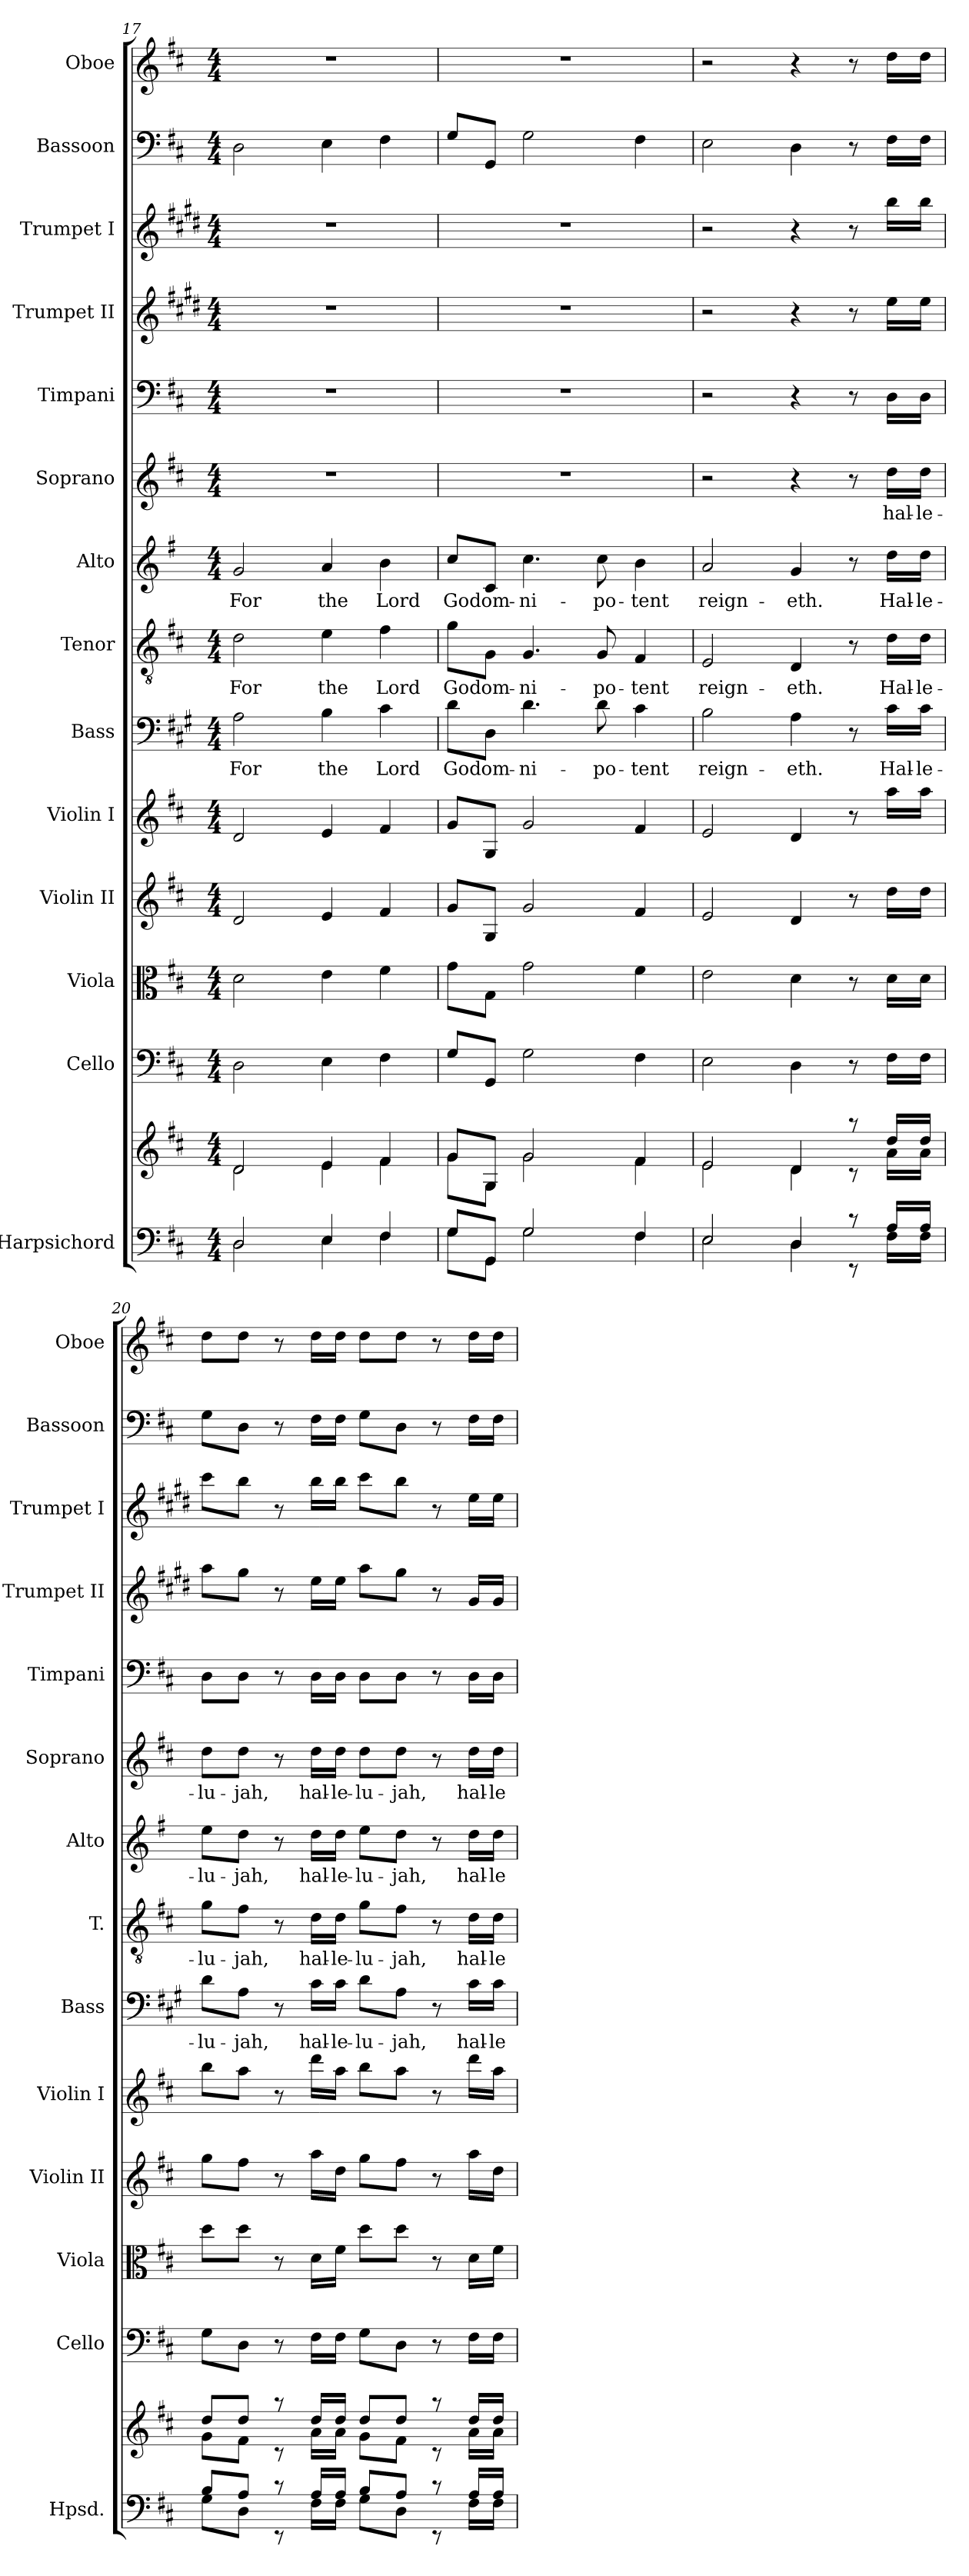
**kern	**kern	**kern	**kern	**kern	**kern	**kern	**text	**kern	**text	**kern	**text	**kern	**text	**kern	**kern	**kern	**kern	**kern
*part14	*part14	*part13	*part12	*part11	*part10	*part9	*part9	*part8	*part8	*part7	*part7	*part6	*part6	*part5	*part4	*part3	*part2	*part1
*staff15	*staff14	*staff13	*staff12	*staff11	*staff10	*staff9	*staff9	*staff8	*staff8	*staff7	*staff7	*staff6	*staff6	*staff5	*staff4	*staff3	*staff2	*staff1
*I"Harpsichord	*	*I"Cello	*I"Viola	*I"Violin II	*I"Violin I	*I"Bass	*	*I"Tenor	*	*I"Alto	*	*I"Soprano	*	*I"Timpani	*I"Trumpet II	*I"Trumpet I	*I"Bassoon	*I"Oboe
*I'Hpsd.	*	*I'Cello	*I'Viola	*I'Violin II	*I'Violin I	*I'Bass	*	*I'T.	*	*I'Alto	*	*I'Soprano	*	*I'Timpani	*I'Trumpet II	*I'Trumpet I	*I'Bassoon	*I'Oboe
!!LO:PB:g=z
*clefF4	*clefG2	*clefF4	*clefC3	*clefG2	*clefG2	*clefF4	*	*clefGv2	*	*clefG2	*	*clefG2	*	*clefF4	*clefG2	*clefG2	*clefF4	*clefG2
*	*	*	*	*	*	*ITrd4c7	*	*ITrd7c12	*	*ITrd3c5	*	*	*	*	*ITrd1c2	*ITrd1c2	*	*
*k[f#c#]	*k[f#c#]	*k[f#c#]	*k[f#c#]	*k[f#c#]	*k[f#c#]	*k[f#c#]	*	*k[f#c#]	*	*k[f#c#]	*	*k[f#c#]	*	*k[f#c#]	*k[f#c#]	*k[f#c#]	*k[f#c#]	*k[f#c#]
*D:	*D:	*D:	*D:	*D:	*D:	*D:	*	*D:	*	*D:	*	*D:	*	*D:	*D:	*D:	*D:	*D:
*M4/4	*M4/4	*M4/4	*M4/4	*M4/4	*M4/4	*M4/4	*	*M4/4	*	*M4/4	*	*M4/4	*	*M4/4	*M4/4	*M4/4	*M4/4	*M4/4
=17	=17	=17	=17	=17	=17	=17	=17	=17	=17	=17	=17	=17	=17	=17	=17	=17	=17	=17
*^	*^	*	*	*	*	*	*	*	*	*	*	*	*	*	*	*	*	*
!	!	!	!	!	!	!	!	!	!LO:LY:b	!	!LO:LY:b	!	!LO:LY:b	!	!	!	!	!	!	!
2D/	2D\	2d/	2d\	2D\	2d\	2d/	2d/	2D\	For	2D\	For	2d/	For	1r	.	1r	1r	1r	2D\	1r
!	!	!	!	!	!	!	!	!	!LO:LY:b	!	!LO:LY:b	!	!LO:LY:b	!	!	!	!	!	!	!
4E/	4E\	4e/	4e\	4E\	4e\	4e/	4e/	4E\	the	4E\	the	4e/	the	.	.	.	.	.	4E\	.
!	!	!	!	!	!	!	!	!	!LO:LY:b	!	!LO:LY:b	!	!LO:LY:b	!	!	!	!	!	!	!
4F#/	4F#\	4f#/	4f#\	4F#\	4f#\	4f#/	4f#/	4F#\	Lord	4F#\	Lord	4f#\	Lord	.	.	.	.	.	4F#\	.
=18	=18	=18	=18	=18	=18	=18	=18	=18	=18	=18	=18	=18	=18	=18	=18	=18	=18	=18	=18	=18
!	!	!	!	!	!	!	!	!	!LO:LY:b	!	!LO:LY:b	!	!LO:LY:b	!	!	!	!	!	!	!
8G/L	8G\L	8g/L	8g\L	8G/L	8g\L	8g/L	8g/L	8G\L	God	8G\L	God	8g/L	God	1r	.	1r	1r	1r	8G/L	1r
!	!	!	!	!	!	!	!	!	!LO:LY:b	!	!LO:LY:b	!	!LO:LY:b	!	!	!	!	!	!	!
8GG/J	8GG\J	8G/J	8G\J	8GG/J	8G\J	8G/J	8G/J	8GG\J	om-	8GG\J	om-	8G/J	om-	.	.	.	.	.	8GG/J	.
!	!	!	!	!	!	!	!	!	!LO:LY:b	!	!LO:LY:b	!	!LO:LY:b	!	!	!	!	!	!	!
2G/	2G\	2g/	2g\	2G\	2g\	2g/	2g/	4.G\	-ni-	4.GG/	-ni-	4.g\	-ni-	.	.	.	.	.	2G\	.
!	!	!	!	!	!	!	!	!	!LO:LY:b	!	!LO:LY:b	!	!LO:LY:b	!	!	!	!	!	!	!
.	.	.	.	.	.	.	.	8G\	-po-	8GG/	-po-	8g\	-po-	.	.	.	.	.	.	.
!	!	!	!	!	!	!	!	!	!LO:LY:b	!	!LO:LY:b	!	!LO:LY:b	!	!	!	!	!	!	!
4F#/	4F#\	4f#/	4f#\	4F#\	4f#\	4f#/	4f#/	4F#\	-tent	4FF#/	-tent	4f#\	-tent	.	.	.	.	.	4F#\	.
=19	=19	=19	=19	=19	=19	=19	=19	=19	=19	=19	=19	=19	=19	=19	=19	=19	=19	=19	=19	=19
!	!	!	!	!	!	!	!	!	!LO:LY:b	!	!LO:LY:b	!	!LO:LY:b	!	!	!	!	!	!	!
2E/	2E\	2e/	2e\	2E\	2e\	2e/	2e/	2E\	reign-	2EE/	reign-	2e/	reign-	2r	.	2r	2r	2r	2E\	2r
!	!	!	!	!	!	!	!	!	!LO:LY:b	!	!LO:LY:b	!	!LO:LY:b	!	!	!	!	!	!	!
4D/	4D\	4d/	4d\	4D\	4d\	4d/	4d/	4D\	-eth.	4DD/	-eth.	4d/	-eth.	4r	.	4r	4r	4r	4D\	4r
8rc	8rEE	8raa	8rc	8r	8r	8r	8r	8r	.	8r	.	8r	.	8r	.	8r	8r	8r	8r	8r
!	!	!	!	!	!	!	!	!	!LO:LY:b	!	!LO:LY:b	!	!LO:LY:b	!	!LO:LY:b	!	!	!	!	!
16A/LL	16F#\LL	16dd/LL	16a\LL	16F#\LL	16d\LL	16dd\LL	16aa\LL	16F#\LL	Hal-	16D\LL	Hal-	16a\LL	Hal-	16dd\LL	hal-	16D\LL	16dd\LL	16aa\LL	16F#\LL	16dd\LL
!	!	!	!	!	!	!	!	!	!LO:LY:b	!	!LO:LY:b	!	!LO:LY:b	!	!LO:LY:b	!	!	!	!	!
16A/JJ	16F#\JJ	16dd/JJ	16a\JJ	16F#\JJ	16d\JJ	16dd\JJ	16aa\JJ	16F#\JJ	-le-	16D\JJ	-le-	16a\JJ	-le-	16dd\JJ	-le-	16D\JJ	16dd\JJ	16aa\JJ	16F#\JJ	16dd\JJ
=20	=20	=20	=20	=20	=20	=20	=20	=20	=20	=20	=20	=20	=20	=20	=20	=20	=20	=20	=20	=20
!	!	!	!	!	!	!	!	!	!LO:LY:b	!	!LO:LY:b	!	!LO:LY:b	!	!LO:LY:b	!	!	!	!	!
8B/L	8G\L	8dd/L	8g\L	8G\L	8dd\L	8gg\L	8bb\L	8G\L	-lu-	8G\L	-lu-	8b\L	-lu-	8dd\L	-lu-	8D\L	8gg\L	8bb\L	8G\L	8dd\L
!	!	!	!	!	!	!	!	!	!LO:LY:b	!	!LO:LY:b	!	!LO:LY:b	!	!LO:LY:b	!	!	!	!	!
8A/J	8D\J	8dd/J	8f#\J	8D\J	8dd\J	8ff#\J	8aa\J	8D\J	-jah,	8F#\J	-jah,	8a\J	-jah,	8dd\J	-jah,	8D\J	8ff#\J	8aa\J	8D\J	8dd\J
8rc	8rEE	8raa	8rc	8r	8r	8r	8r	8r	.	8r	.	8r	.	8r	.	8r	8r	8r	8r	8r
!	!	!	!	!	!	!	!	!	!LO:LY:b	!	!LO:LY:b	!	!LO:LY:b	!	!LO:LY:b	!	!	!	!	!
16A/LL	16F#\LL	16dd/LL	16a\LL	16F#\LL	16d\LL	16aa\LL	16ddd\LL	16F#\LL	hal-	16D\LL	hal-	16a\LL	hal-	16dd\LL	hal-	16D\LL	16dd\LL	16aa\LL	16F#\LL	16dd\LL
!	!	!	!	!	!	!	!	!	!LO:LY:b	!	!LO:LY:b	!	!LO:LY:b	!	!LO:LY:b	!	!	!	!	!
16A/JJ	16F#\JJ	16dd/JJ	16a\JJ	16F#\JJ	16f#\JJ	16dd\JJ	16aa\JJ	16F#\JJ	-le-	16D\JJ	-le-	16a\JJ	-le-	16dd\JJ	-le-	16D\JJ	16dd\JJ	16aa\JJ	16F#\JJ	16dd\JJ
!	!	!	!	!	!	!	!	!	!LO:LY:b	!	!LO:LY:b	!	!LO:LY:b	!	!LO:LY:b	!	!	!	!	!
8B/L	8G\L	8dd/L	8g\L	8G\L	8dd\L	8gg\L	8bb\L	8G\L	-lu-	8G\L	-lu-	8b\L	-lu-	8dd\L	-lu-	8D\L	8gg\L	8bb\L	8G\L	8dd\L
!	!	!	!	!	!	!	!	!	!LO:LY:b	!	!LO:LY:b	!	!LO:LY:b	!	!LO:LY:b	!	!	!	!	!
8A/J	8D\J	8dd/J	8f#\J	8D\J	8dd\J	8ff#\J	8aa\J	8D\J	-jah,	8F#\J	-jah,	8a\J	-jah,	8dd\J	-jah,	8D\J	8ff#\J	8aa\J	8D\J	8dd\J
8rc	8rEE	8raa	8rc	8r	8r	8r	8r	8r	.	8r	.	8r	.	8r	.	8r	8r	8r	8r	8r
!	!	!	!	!	!	!	!	!	!LO:LY:b	!	!LO:LY:b	!	!LO:LY:b	!	!LO:LY:b	!	!	!	!	!
16A/LL	16F#\LL	16dd/LL	16a\LL	16F#\LL	16d\LL	16aa\LL	16ddd\LL	16F#\LL	hal-	16D\LL	hal-	16a\LL	hal-	16dd\LL	hal-	16D\LL	16f#/LL	16dd\LL	16F#\LL	16dd\LL
!	!	!	!	!	!	!	!	!	!LO:LY:b	!	!LO:LY:b	!	!LO:LY:b	!	!LO:LY:b	!	!	!	!	!
16A/JJ	16F#\JJ	16dd/JJ	16a\JJ	16F#\JJ	16f#\JJ	16dd\JJ	16aa\JJ	16F#\JJ	-le-	16D\JJ	-le-	16a\JJ	-le-	16dd\JJ	-le-	16D\JJ	16f#/JJ	16dd\JJ	16F#\JJ	16dd\JJ
*v	*v	*	*	*	*	*	*	*	*	*	*	*	*	*	*	*	*	*	*	*
*	*v	*v	*	*	*	*	*	*	*	*	*	*	*	*	*	*	*	*	*
=	=	=	=	=	=	=	=	=	=	=	=	=	=	=	=	=	=	=
*-	*-	*-	*-	*-	*-	*-	*-	*-	*-	*-	*-	*-	*-	*-	*-	*-	*-	*-
